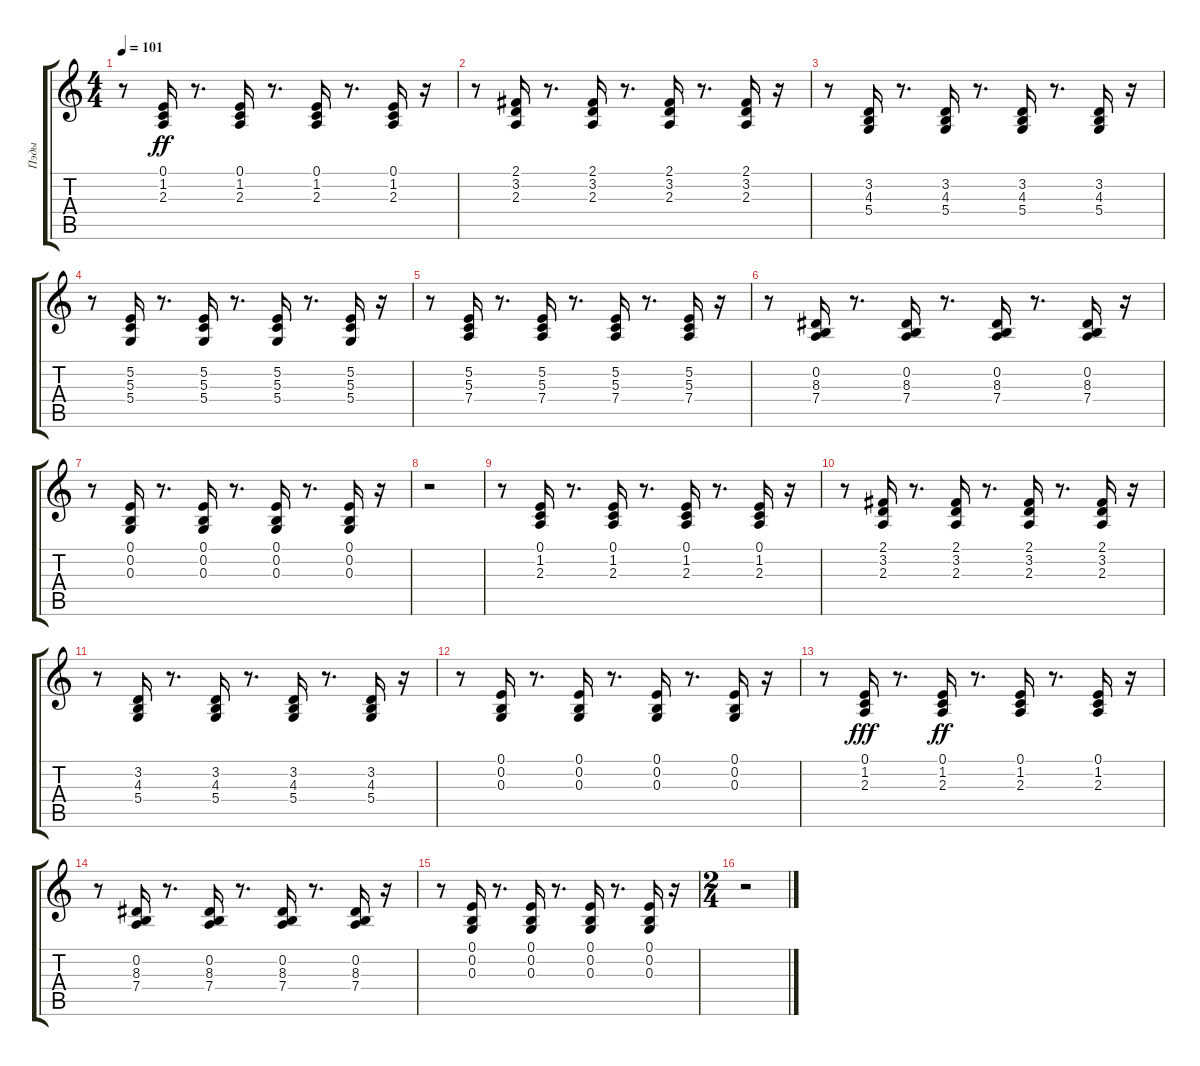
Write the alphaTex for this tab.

\track ("Пэды" "Пэды") {instrument pad3polysynth}
\staff {score tabs}
\tuning (E4 B3 G3 D3 A2 E2) {hide}
\ts (4 4)
\tempo 101
\clef g2
\ks c
r.8{dy ff} (0.1 1.2 2.3).16 r.8{d} (0.1 1.2 2.3).16 r.8{d} (0.1 1.2 2.3).16 r.8{d} (0.1 1.2 2.3).16 r.16 |
r.8 (2.1 3.2 2.3).16 r.8{d} (2.1 3.2 2.3).16 r.8{d} (2.1 3.2 2.3).16 r.8{d} (2.1 3.2 2.3).16 r.16 |
r.8 (3.2 4.3 5.4).16 r.8{d} (3.2 4.3 5.4).16 r.8{d} (3.2 4.3 5.4).16 r.8{d} (3.2 4.3 5.4).16 r.16 |
r.8 (5.2 5.3 5.4).16 r.8{d} (5.2 5.3 5.4).16 r.8{d} (5.2 5.3 5.4).16 r.8{d} (5.2 5.3 5.4).16 r.16 |
r.8 (5.2 5.3 7.4).16 r.8{d} (5.2 5.3 7.4).16 r.8{d} (5.2 5.3 7.4).16 r.8{d} (5.2 5.3 7.4).16 r.16 |
r.8 (0.2 8.3 7.4).16 r.8{d} (0.2 8.3 7.4).16 r.8{d} (0.2 8.3 7.4).16 r.8{d} (0.2 8.3 7.4).16 r.16 |
r.8 (0.1 0.2 0.3).16 r.8{d} (0.1 0.2 0.3).16 r.8{d} (0.1 0.2 0.3).16 r.8{d} (0.1 0.2 0.3).16 r.16 |
r.2 |
r.8 (0.1 1.2 2.3).16 r.8{d} (0.1 1.2 2.3).16 r.8{d} (0.1 1.2 2.3).16 r.8{d} (0.1 1.2 2.3).16 r.16 |
r.8 (2.1 3.2 2.3).16 r.8{d} (2.1 3.2 2.3).16 r.8{d} (2.1 3.2 2.3).16 r.8{d} (2.1 3.2 2.3).16 r.16 |
r.8 (3.2 4.3 5.4).16 r.8{d} (3.2 4.3 5.4).16 r.8{d} (3.2 4.3 5.4).16 r.8{d} (3.2 4.3 5.4).16 r.16 |
r.8 (0.1 0.2 0.3).16 r.8{d} (0.1 0.2 0.3).16 r.8{d} (0.1 0.2 0.3).16 r.8{d} (0.1 0.2 0.3).16 r.16 |
r.8 (0.1 1.2 2.3).16{dy fff} r.8{d} (0.1 1.2 2.3).16{dy ff} r.8{d} (0.1 1.2 2.3).16 r.8{d} (0.1 1.2 2.3).16 r.16 |
r.8 (0.2 8.3 7.4).16 r.8{d} (0.2 8.3 7.4).16 r.8{d} (0.2 8.3 7.4).16 r.8{d} (0.2 8.3 7.4).16 r.16 |
r.8 (0.1 0.2 0.3).16 r.8{d} (0.1 0.2 0.3).16 r.8{d} (0.1 0.2 0.3).16 r.8{d} (0.1 0.2 0.3).16 r.16 |
\ts (2 4)
r.2
